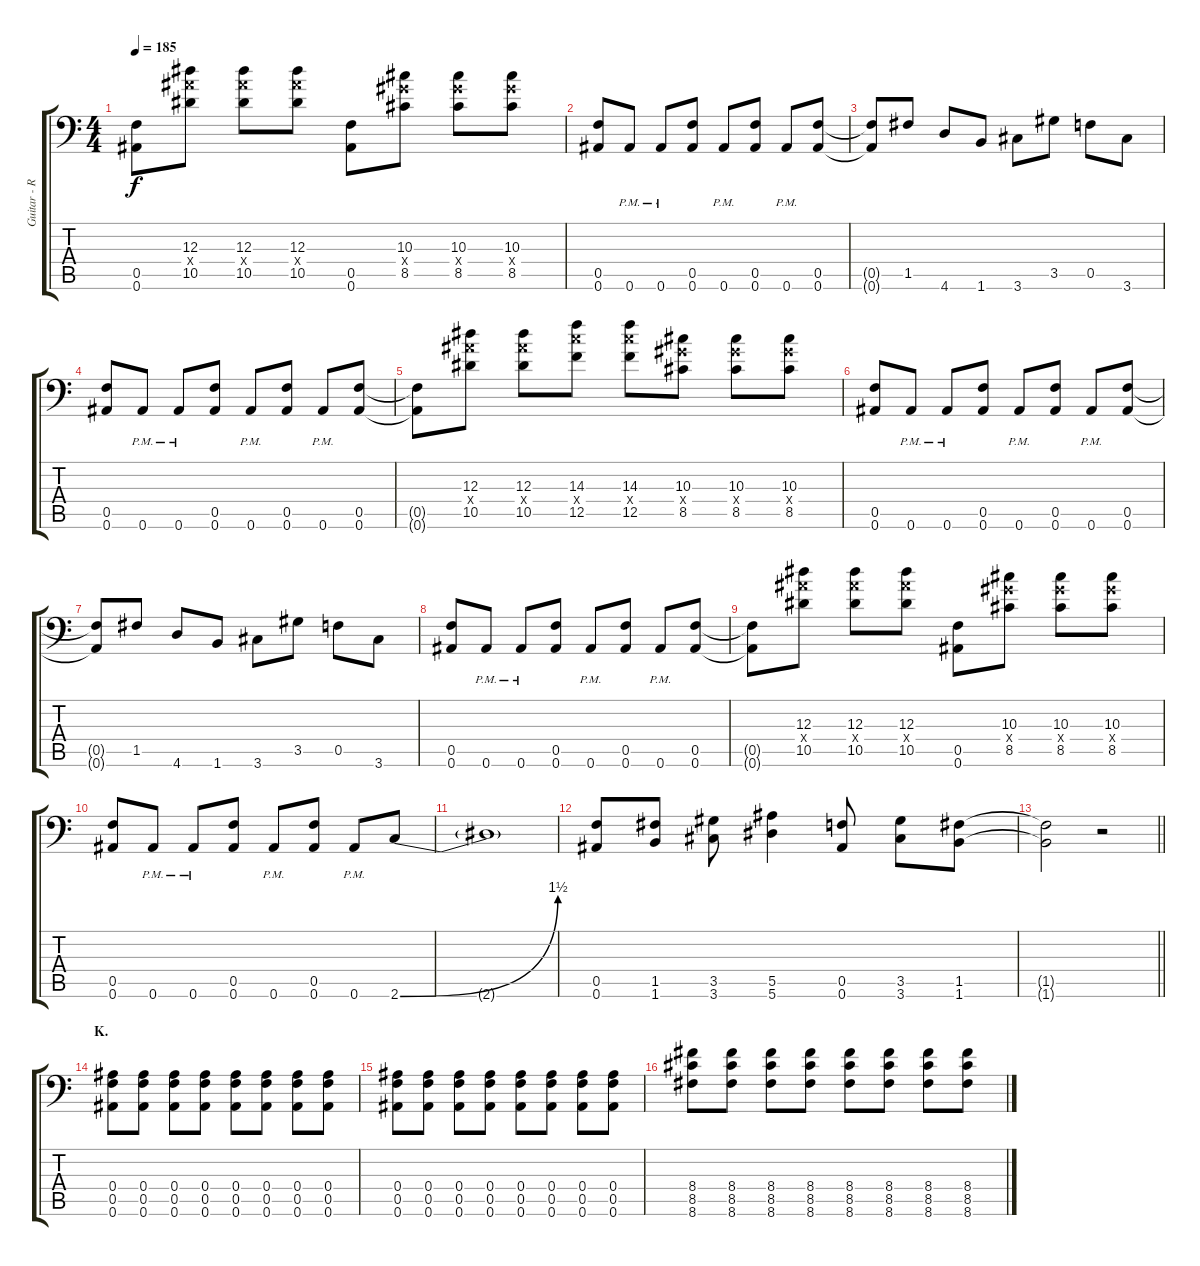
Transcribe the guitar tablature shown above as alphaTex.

\track ("Guitar - Right" "Guitar - R") {instrument distortionguitar}
\staff {score tabs}
\tuning (C4 G3 Eb3 Bb2 F2 Bb1) {hide}
\ts (4 4)
\tempo 185
\clef f4
\ks c
(0.5{t} 0.6{t}).8{dy f} (12.3 12.4{x} 10.5).8 (12.3 12.4{x} 10.5).8 (12.3 12.4{x} 10.5).8 (0.5 0.6).8 (10.3 10.4{x} 8.5).8 (10.3 10.4{x} 8.5).8 (10.3 10.4{x} 8.5).8 |
(0.5 0.6).8 0.6{pm}.8 0.6{pm}.8 (0.5 0.6).8 0.6{pm}.8 (0.5 0.6).8 0.6{pm}.8 (0.5 0.6).8 |
(0.5{t} 0.6{t}).8 1.5.8 4.6.8 1.6.8 3.6.8 3.5.8 0.5.8 3.6.8 |
(0.5 0.6).8 0.6{pm}.8 0.6{pm}.8 (0.5 0.6).8 0.6{pm}.8 (0.5 0.6).8 0.6{pm}.8 (0.5 0.6).8 |
(0.5{t} 0.6{t}).8 (12.3 12.4{x} 10.5).8 (12.3 12.4{x} 10.5).8 (14.3 14.4{x} 12.5).8 (14.3 14.4{x} 12.5).8 (10.3 10.4{x} 8.5).8 (10.3 10.4{x} 8.5).8 (10.3 10.4{x} 8.5).8 |
(0.5 0.6).8 0.6{pm}.8 0.6{pm}.8 (0.5 0.6).8 0.6{pm}.8 (0.5 0.6).8 0.6{pm}.8 (0.5 0.6).8 |
(0.5{t} 0.6{t}).8 1.5.8 4.6.8 1.6.8 3.6.8 3.5.8 0.5.8 3.6.8 |
(0.5 0.6).8 0.6{pm}.8 0.6{pm}.8 (0.5 0.6).8 0.6{pm}.8 (0.5 0.6).8 0.6{pm}.8 (0.5 0.6).8 |
(0.5{t} 0.6{t}).8 (12.3 12.4{x} 10.5).8 (12.3 12.4{x} 10.5).8 (12.3 12.4{x} 10.5).8 (0.5 0.6).8 (10.3 10.4{x} 8.5).8 (10.3 10.4{x} 8.5).8 (10.3 10.4{x} 8.5).8 |
(0.5 0.6).8 0.6{pm}.8 0.6{pm}.8 (0.5 0.6).8 0.6{pm}.8 (0.5 0.6).8 0.6{pm}.8 2.6{be (bend 0 0 60 6)}.8 |
2.6{t}.1 |
(0.5 0.6).8 (1.5 1.6).8 (3.5 3.6).8 (5.5 5.6).4 (0.5 0.6).8 (3.5 3.6).8 (1.5 1.6).8 |
\barLineRight lightlight
(1.5{t} 1.6{t}).2 r.2 |
\section ("" "K.")
(0.4 0.5 0.6).8 (0.4 0.5 0.6).8 (0.4 0.5 0.6).8 (0.4 0.5 0.6).8 (0.4 0.5 0.6).8 (0.4 0.5 0.6).8 (0.4 0.5 0.6).8 (0.4 0.5 0.6).8 |
(0.4 0.5 0.6).8 (0.4 0.5 0.6).8 (0.4 0.5 0.6).8 (0.4 0.5 0.6).8 (0.4 0.5 0.6).8 (0.4 0.5 0.6).8 (0.4 0.5 0.6).8 (0.4 0.5 0.6).8 |
(8.4 8.5 8.6).8 (8.4 8.5 8.6).8 (8.4 8.5 8.6).8 (8.4 8.5 8.6).8 (8.4 8.5 8.6).8 (8.4 8.5 8.6).8 (8.4 8.5 8.6).8 (8.4 8.5 8.6).8
